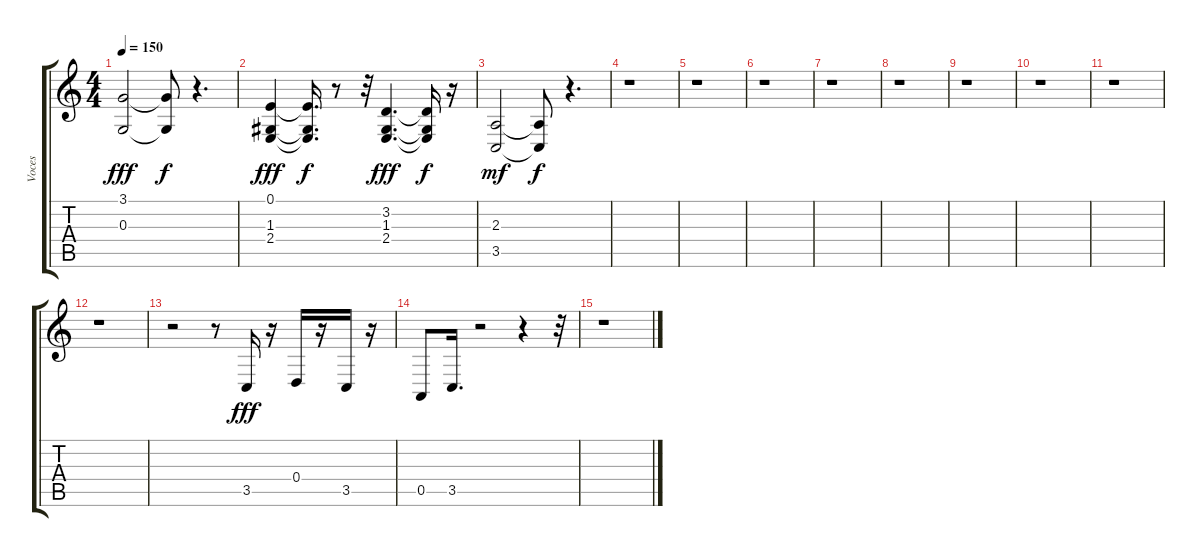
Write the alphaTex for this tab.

\track ("Voces" "Voces") {instrument choiraahs}
\staff {score tabs}
\tuning (E4 B3 G3 D3 A2 E2) {hide}
\ts (4 4)
\tempo 150
\clef g2
\ks c
(3.1 0.3).2{dy fff} (3.1{t} 0.3{t}).8{dy f} r.4{d} |
(0.1 1.3 2.4).4{dy fff} (0.1{t} 1.3{t} 2.4{t}).16{d dy f} r.8 r.32 (3.2 1.3 2.4).4{d dy fff} (3.2{t} 1.3{t} 2.4{t}).16{dy f} r.16 |
(2.3 3.5).2{dy mf} (2.3{t} 3.5{t}).8{dy f} r.4{d} |
r.1 |
r.1 |
r.1 |
r.1 |
r.1 |
r.1 |
r.1 |
r.1 |
r.1 |
r.2 r.8 3.5.16{dy fff} r.16 0.4.16 r.16 3.5.16 r.16 |
0.5.8 3.5.16{d} r.2 r.4 r.32 |
r.1
